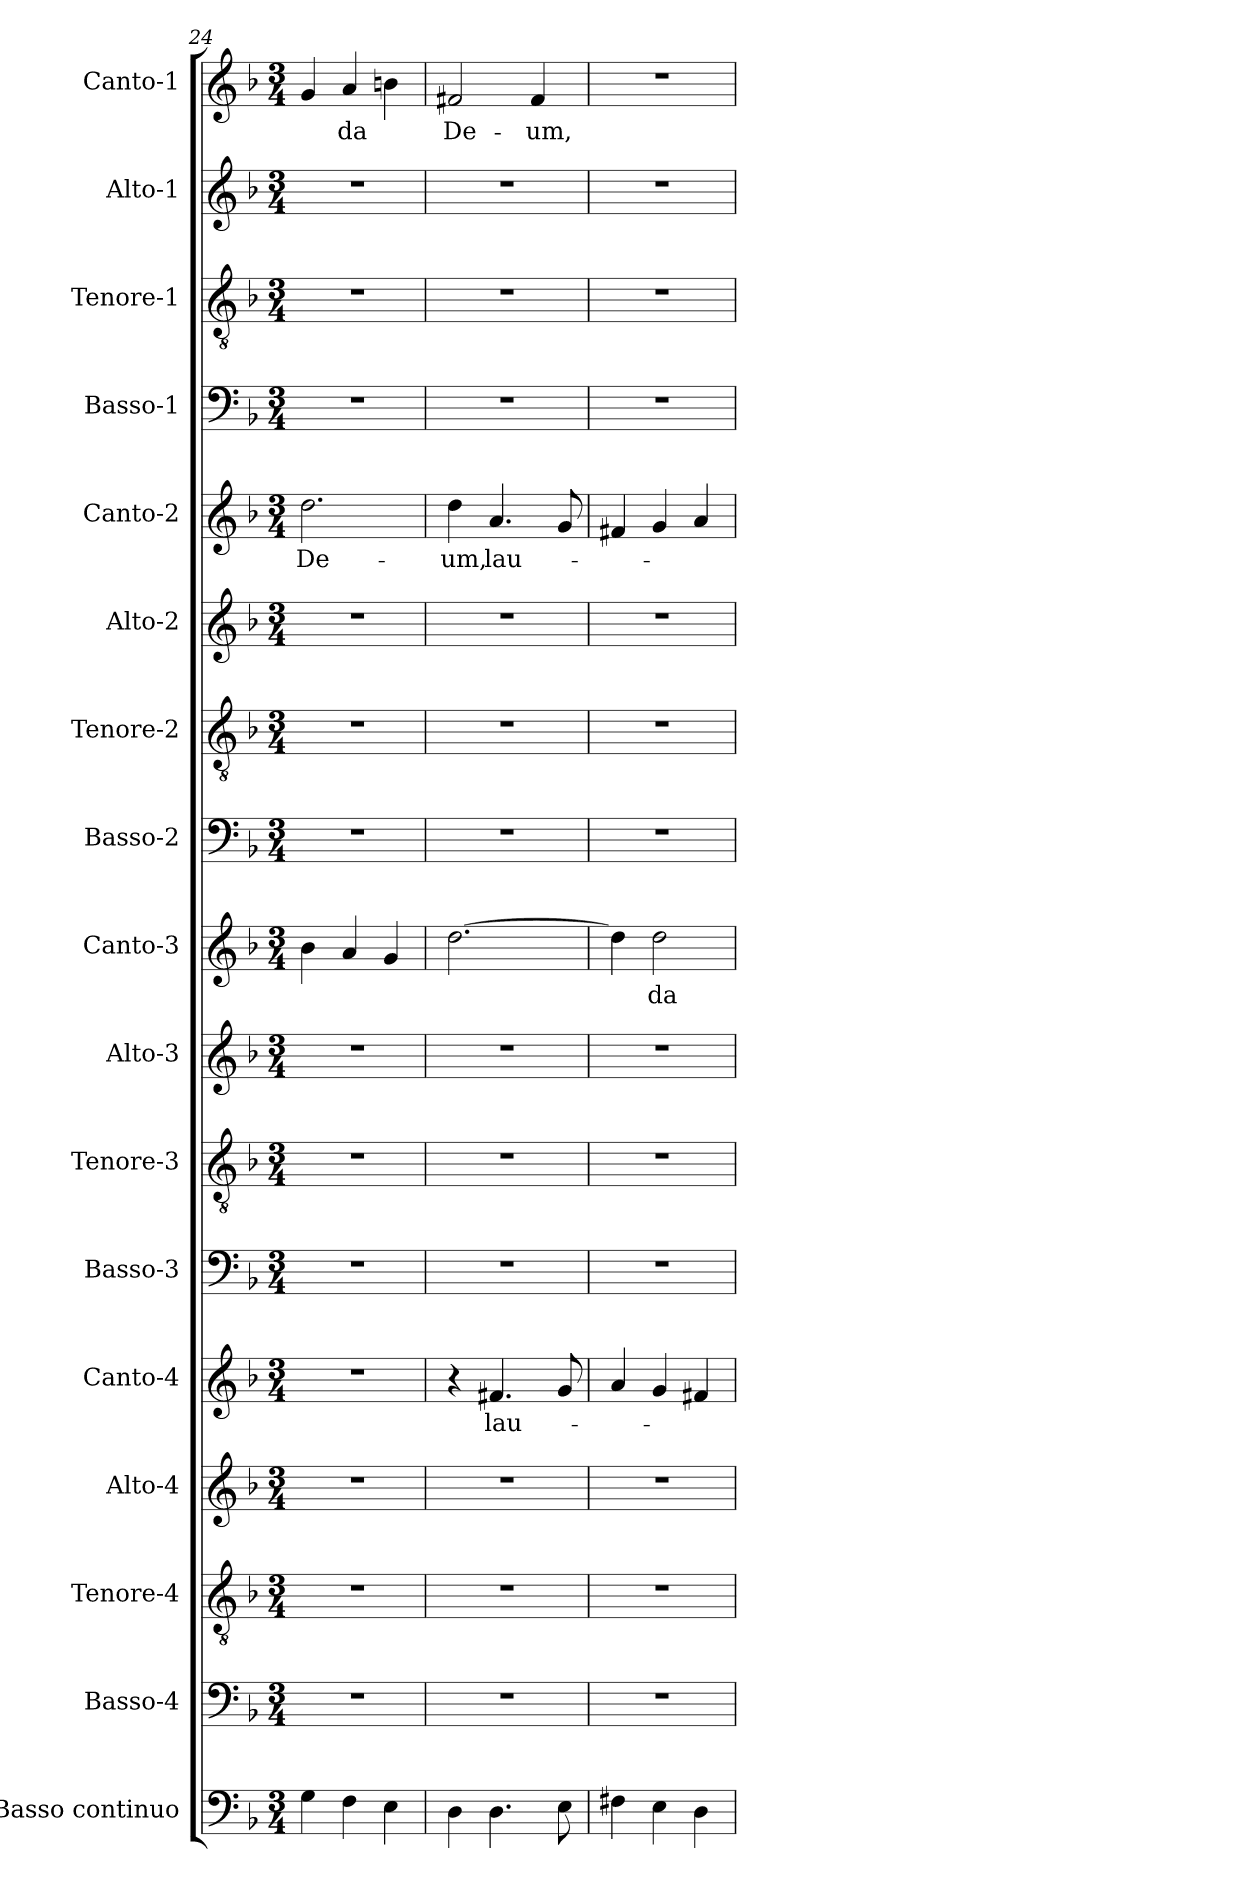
**kern	**kern	**kern	**kern	**kern	**text	**kern	**kern	**kern	**kern	**text	**kern	**kern	**kern	**kern	**text	**kern	**kern	**kern	**kern	**text
*part17	*part16	*part15	*part14	*part13	*part13	*part12	*part11	*part10	*part9	*part9	*part8	*part7	*part6	*part5	*part5	*part4	*part3	*part2	*part1	*part1
*staff17	*staff16	*staff15	*staff14	*staff13	*staff13	*staff12	*staff11	*staff10	*staff9	*staff9	*staff8	*staff7	*staff6	*staff5	*staff5	*staff4	*staff3	*staff2	*staff1	*staff1
*I"Basso continuo	*I"Basso-4	*I"Tenore-4	*I"Alto-4	*I"Canto-4	*	*I"Basso-3	*I"Tenore-3	*I"Alto-3	*I"Canto-3	*	*I"Basso-2	*I"Tenore-2	*I"Alto-2	*I"Canto-2	*	*I"Basso-1	*I"Tenore-1	*I"Alto-1	*I"Canto-1	*
*I'BC	*I'B4	*I'T4	*I'A4	*I'C4	*	*I'B3	*I'T3	*I'A3	*I'C3	*	*I'B2	*I'T2	*I'A2	*I'C2	*	*I'B1	*I'T1	*I'A1	*I'C1	*
*clefF4	*clefF4	*clefGv2	*clefG2	*clefG2	*	*clefF4	*clefGv2	*clefG2	*clefG2	*	*clefF4	*clefGv2	*clefG2	*clefG2	*	*clefF4	*clefGv2	*clefG2	*clefG2	*
*k[b-]	*k[b-]	*k[b-]	*k[b-]	*k[b-]	*	*k[b-]	*k[b-]	*k[b-]	*k[b-]	*	*k[b-]	*k[b-]	*k[b-]	*k[b-]	*	*k[b-]	*k[b-]	*k[b-]	*k[b-]	*
*F:	*F:	*F:	*F:	*F:	*	*F:	*F:	*F:	*F:	*	*F:	*F:	*F:	*F:	*	*F:	*F:	*F:	*F:	*
*M3/4	*M3/4	*M3/4	*M3/4	*M3/4	*	*M3/4	*M3/4	*M3/4	*M3/4	*	*M3/4	*M3/4	*M3/4	*M3/4	*	*M3/4	*M3/4	*M3/4	*M3/4	*
=24	=24	=24	=24	=24	=24	=24	=24	=24	=24	=24	=24	=24	=24	=24	=24	=24	=24	=24	=24	=24
!	!	!	!	!	!	!	!	!	!	!	!	!	!	!	!LO:LY:b	!	!	!	!	!
4G\	2.r	2.r	2.r	2.r	.	2.r	2.r	2.r	4b-\	.	2.r	2.r	2.r	2.dd\	De-	2.r	2.r	2.r	4g/	.
!	!	!	!	!	!	!	!	!	!	!	!	!	!	!	!	!	!	!	!	!LO:LY:b
4F\	.	.	.	.	.	.	.	.	4a/	.	.	.	.	.	.	.	.	.	4a/	-da
4E\	.	.	.	.	.	.	.	.	4g/	.	.	.	.	.	.	.	.	.	4bn\	.
!!LO:PB:g=z
=25	=25	=25	=25	=25	=25	=25	=25	=25	=25	=25	=25	=25	=25	=25	=25	=25	=25	=25	=25	=25
!	!	!	!	!	!	!	!	!	!	!	!	!	!	!	!LO:LY:b	!	!	!	!	!
!	!	!	!	!	!	!	!	!	!	!	!	!	!	!	!	!	!	!	!	!LO:LY:b
4D\	2.r	2.r	2.r	4r	.	2.r	2.r	2.r	[2.dd\	.	2.r	2.r	2.r	4dd\	-um,	2.r	2.r	2.r	2f#X/	De-
!	!	!	!	!	!LO:LY:b	!	!	!	!	!	!	!	!	!	!	!	!	!	!	!
!	!	!	!	!	!	!	!	!	!	!	!	!	!	!	!LO:LY:b	!	!	!	!	!
4.D\	.	.	.	4.f#X/	lau-	.	.	.	.	.	.	.	.	4.a/	lau-	.	.	.	.	.
!	!	!	!	!	!	!	!	!	!	!	!	!	!	!	!	!	!	!	!	!LO:LY:b
.	.	.	.	.	.	.	.	.	.	.	.	.	.	.	.	.	.	.	4f#/	-um,
8E\	.	.	.	8g/	.	.	.	.	.	.	.	.	.	8g/	.	.	.	.	.	.
=26	=26	=26	=26	=26	=26	=26	=26	=26	=26	=26	=26	=26	=26	=26	=26	=26	=26	=26	=26	=26
4F#X\	2.r	2.r	2.r	4a/	.	2.r	2.r	2.r	4dd\]	.	2.r	2.r	2.r	4f#X/	.	2.r	2.r	2.r	2.r	.
!	!	!	!	!	!	!	!	!	!	!LO:LY:b	!	!	!	!	!	!	!	!	!	!
4E\	.	.	.	4g/	.	.	.	.	2dd\	-da	.	.	.	4g/	.	.	.	.	.	.
4D\	.	.	.	4f#X/	.	.	.	.	.	.	.	.	.	4a/	.	.	.	.	.	.
=	=	=	=	=	=	=	=	=	=	=	=	=	=	=	=	=	=	=	=	=
*-	*-	*-	*-	*-	*-	*-	*-	*-	*-	*-	*-	*-	*-	*-	*-	*-	*-	*-	*-	*-
